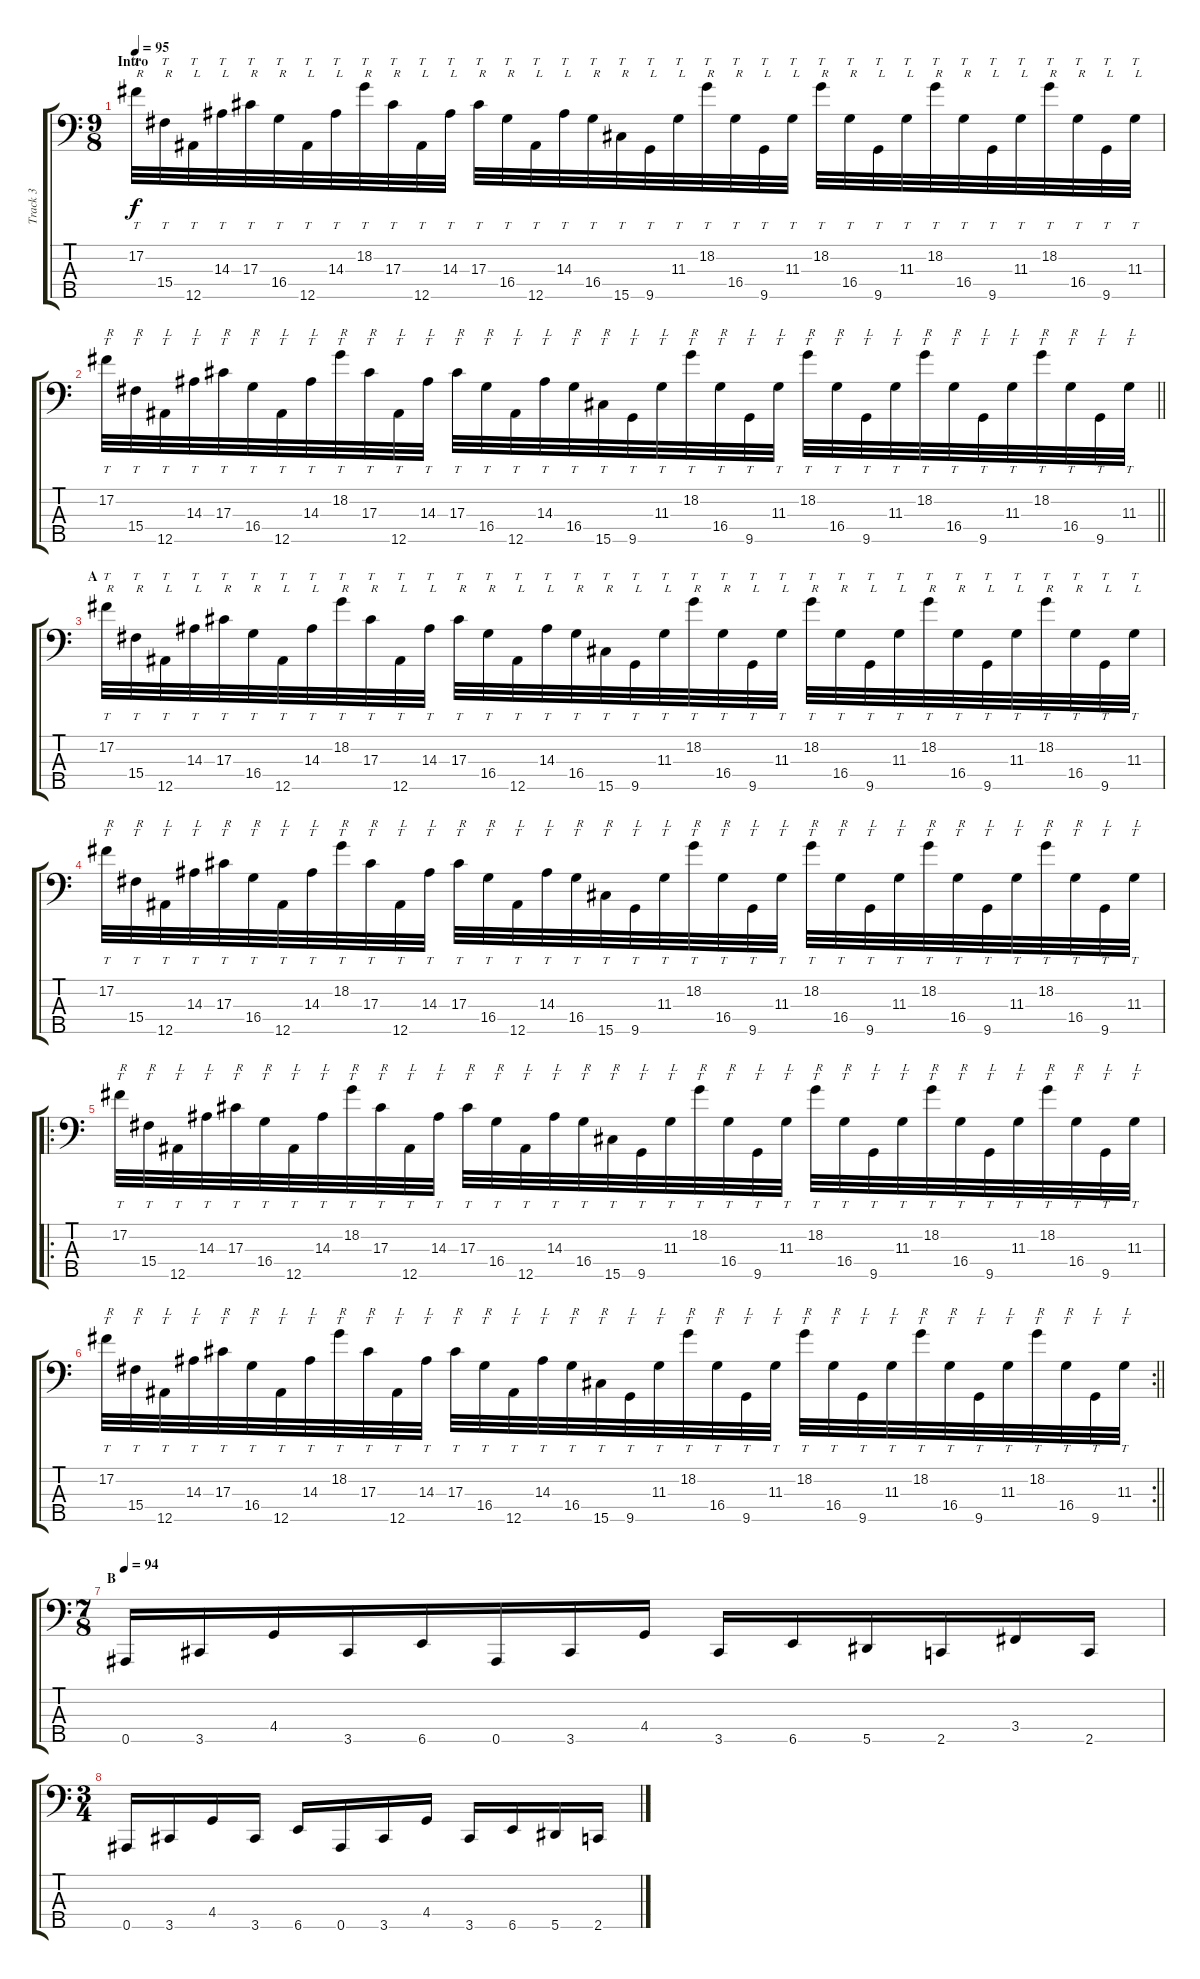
\track ("Track 3" "Track 3") {instrument electricbassfinger}
\staff {score tabs}
\tuning (Gb2 Db2 Ab1 Eb1 Bb0) {hide}
\ts (9 8)
\section ("" "Intro")
\tempo 95
\clef f4
\ks c
17.2.32{tt txt "R" dy f instrument electricbassfinger} 15.4.32{tt txt "R"} 12.5.32{tt txt "L"} 14.3.32{tt txt "L"} 17.3.32{tt txt "R"} 16.4.32{tt txt "R"} 12.5.32{tt txt "L"} 14.3.32{tt txt "L"} 18.2.32{tt txt "R"} 17.3.32{tt txt "R"} 12.5.32{tt txt "L"} 14.3.32{tt txt "L"} 17.3.32{tt txt "R"} 16.4.32{tt txt "R"} 12.5.32{tt txt "L"} 14.3.32{tt txt "L"} 16.4.32{tt txt "R"} 15.5.32{tt txt "R"} 9.5.32{tt txt "L"} 11.3.32{tt txt "L"} 18.2.32{tt txt "R"} 16.4.32{tt txt "R"} 9.5.32{tt txt "L"} 11.3.32{tt txt "L"} 18.2.32{tt txt "R"} 16.4.32{tt txt "R"} 9.5.32{tt txt "L"} 11.3.32{tt txt "L"} 18.2.32{tt txt "R"} 16.4.32{tt txt "R"} 9.5.32{tt txt "L"} 11.3.32{tt txt "L"} 18.2.32{tt txt "R"} 16.4.32{tt txt "R"} 9.5.32{tt txt "L"} 11.3.32{tt txt "L"} |
\barLineRight lightlight
17.2.32{tt txt "R"} 15.4.32{tt txt "R"} 12.5.32{tt txt "L"} 14.3.32{tt txt "L"} 17.3.32{tt txt "R"} 16.4.32{tt txt "R"} 12.5.32{tt txt "L"} 14.3.32{tt txt "L"} 18.2.32{tt txt "R"} 17.3.32{tt txt "R"} 12.5.32{tt txt "L"} 14.3.32{tt txt "L"} 17.3.32{tt txt "R"} 16.4.32{tt txt "R"} 12.5.32{tt txt "L"} 14.3.32{tt txt "L"} 16.4.32{tt txt "R"} 15.5.32{tt txt "R"} 9.5.32{tt txt "L"} 11.3.32{tt txt "L"} 18.2.32{tt txt "R"} 16.4.32{tt txt "R"} 9.5.32{tt txt "L"} 11.3.32{tt txt "L"} 18.2.32{tt txt "R"} 16.4.32{tt txt "R"} 9.5.32{tt txt "L"} 11.3.32{tt txt "L"} 18.2.32{tt txt "R"} 16.4.32{tt txt "R"} 9.5.32{tt txt "L"} 11.3.32{tt txt "L"} 18.2.32{tt txt "R"} 16.4.32{tt txt "R"} 9.5.32{tt txt "L"} 11.3.32{tt txt "L"} |
\section ("" "A")
17.2.32{tt txt "R"} 15.4.32{tt txt "R"} 12.5.32{tt txt "L"} 14.3.32{tt txt "L"} 17.3.32{tt txt "R"} 16.4.32{tt txt "R"} 12.5.32{tt txt "L"} 14.3.32{tt txt "L"} 18.2.32{tt txt "R"} 17.3.32{tt txt "R"} 12.5.32{tt txt "L"} 14.3.32{tt txt "L"} 17.3.32{tt txt "R"} 16.4.32{tt txt "R"} 12.5.32{tt txt "L"} 14.3.32{tt txt "L"} 16.4.32{tt txt "R"} 15.5.32{tt txt "R"} 9.5.32{tt txt "L"} 11.3.32{tt txt "L"} 18.2.32{tt txt "R"} 16.4.32{tt txt "R"} 9.5.32{tt txt "L"} 11.3.32{tt txt "L"} 18.2.32{tt txt "R"} 16.4.32{tt txt "R"} 9.5.32{tt txt "L"} 11.3.32{tt txt "L"} 18.2.32{tt txt "R"} 16.4.32{tt txt "R"} 9.5.32{tt txt "L"} 11.3.32{tt txt "L"} 18.2.32{tt txt "R"} 16.4.32{tt txt "R"} 9.5.32{tt txt "L"} 11.3.32{tt txt "L"} |
17.2.32{tt txt "R"} 15.4.32{tt txt "R"} 12.5.32{tt txt "L"} 14.3.32{tt txt "L"} 17.3.32{tt txt "R"} 16.4.32{tt txt "R"} 12.5.32{tt txt "L"} 14.3.32{tt txt "L"} 18.2.32{tt txt "R"} 17.3.32{tt txt "R"} 12.5.32{tt txt "L"} 14.3.32{tt txt "L"} 17.3.32{tt txt "R"} 16.4.32{tt txt "R"} 12.5.32{tt txt "L"} 14.3.32{tt txt "L"} 16.4.32{tt txt "R"} 15.5.32{tt txt "R"} 9.5.32{tt txt "L"} 11.3.32{tt txt "L"} 18.2.32{tt txt "R"} 16.4.32{tt txt "R"} 9.5.32{tt txt "L"} 11.3.32{tt txt "L"} 18.2.32{tt txt "R"} 16.4.32{tt txt "R"} 9.5.32{tt txt "L"} 11.3.32{tt txt "L"} 18.2.32{tt txt "R"} 16.4.32{tt txt "R"} 9.5.32{tt txt "L"} 11.3.32{tt txt "L"} 18.2.32{tt txt "R"} 16.4.32{tt txt "R"} 9.5.32{tt txt "L"} 11.3.32{tt txt "L"} |
\ro
17.2.32{tt txt "R"} 15.4.32{tt txt "R"} 12.5.32{tt txt "L"} 14.3.32{tt txt "L"} 17.3.32{tt txt "R"} 16.4.32{tt txt "R"} 12.5.32{tt txt "L"} 14.3.32{tt txt "L"} 18.2.32{tt txt "R"} 17.3.32{tt txt "R"} 12.5.32{tt txt "L"} 14.3.32{tt txt "L"} 17.3.32{tt txt "R"} 16.4.32{tt txt "R"} 12.5.32{tt txt "L"} 14.3.32{tt txt "L"} 16.4.32{tt txt "R"} 15.5.32{tt txt "R"} 9.5.32{tt txt "L"} 11.3.32{tt txt "L"} 18.2.32{tt txt "R"} 16.4.32{tt txt "R"} 9.5.32{tt txt "L"} 11.3.32{tt txt "L"} 18.2.32{tt txt "R"} 16.4.32{tt txt "R"} 9.5.32{tt txt "L"} 11.3.32{tt txt "L"} 18.2.32{tt txt "R"} 16.4.32{tt txt "R"} 9.5.32{tt txt "L"} 11.3.32{tt txt "L"} 18.2.32{tt txt "R"} 16.4.32{tt txt "R"} 9.5.32{tt txt "L"} 11.3.32{tt txt "L"} |
\rc 2
\barLineRight lightlight
17.2.32{tt txt "R"} 15.4.32{tt txt "R"} 12.5.32{tt txt "L"} 14.3.32{tt txt "L"} 17.3.32{tt txt "R"} 16.4.32{tt txt "R"} 12.5.32{tt txt "L"} 14.3.32{tt txt "L"} 18.2.32{tt txt "R"} 17.3.32{tt txt "R"} 12.5.32{tt txt "L"} 14.3.32{tt txt "L"} 17.3.32{tt txt "R"} 16.4.32{tt txt "R"} 12.5.32{tt txt "L"} 14.3.32{tt txt "L"} 16.4.32{tt txt "R"} 15.5.32{tt txt "R"} 9.5.32{tt txt "L"} 11.3.32{tt txt "L"} 18.2.32{tt txt "R"} 16.4.32{tt txt "R"} 9.5.32{tt txt "L"} 11.3.32{tt txt "L"} 18.2.32{tt txt "R"} 16.4.32{tt txt "R"} 9.5.32{tt txt "L"} 11.3.32{tt txt "L"} 18.2.32{tt txt "R"} 16.4.32{tt txt "R"} 9.5.32{tt txt "L"} 11.3.32{tt txt "L"} 18.2.32{tt txt "R"} 16.4.32{tt txt "R"} 9.5.32{tt txt "L"} 11.3.32{tt txt "L"} |
\ts (7 8)
\section ("" "B")
\tempo 94
0.5.16 3.5.16 4.4.16 3.5.16 6.5.16 0.5.16 3.5.16 4.4.16 3.5.16 6.5.16 5.5.16 2.5.16 3.4.16 2.5.16 |
\ts (3 4)
0.5.16 3.5.16 4.4.16 3.5.16 6.5.16 0.5.16 3.5.16 4.4.16 3.5.16 6.5.16 5.5.16 2.5.16
